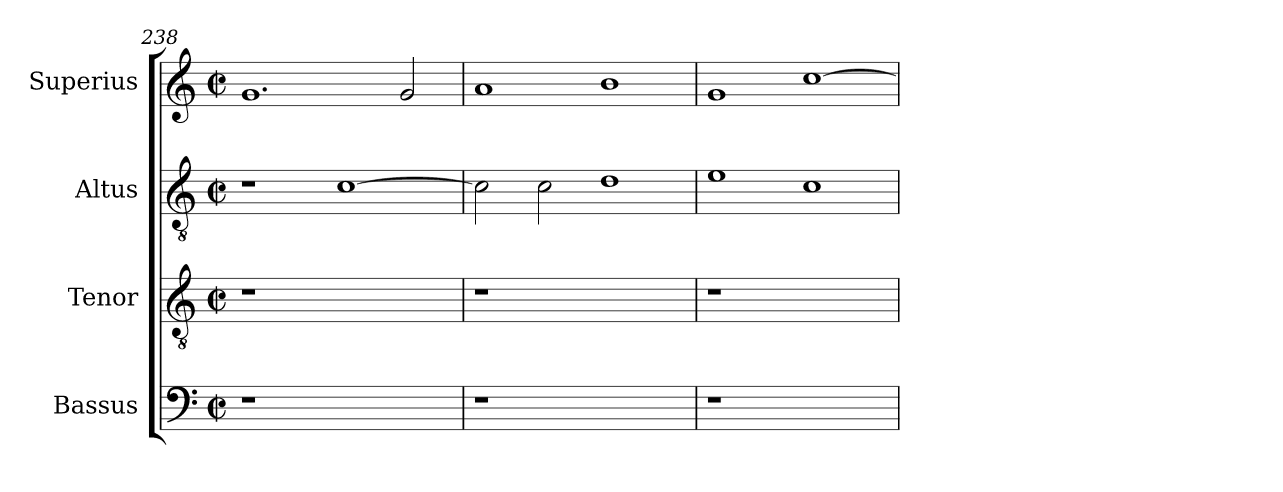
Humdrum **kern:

**kern	**kern	**kern	**kern
*part4	*part3	*part2	*part1
*staff4	*staff3	*staff2	*staff1
*I"Bassus	*I"Tenor	*I"Altus	*I"Superius
*I'B.	*I'T.	*I'A.	*I'S.
!!LO:LB:g=z
*clefF4	*clefGv2	*clefGv2	*clefG2
*	*ITrd7c12	*ITrd7c12	*
*k[]	*k[]	*k[]	*k[]
*C:	*C:	*C:	*C:
*M2/2	*M2/2	*M2/2	*M2/2
*met(c|)	*met(c|)	*met(c|)	*met(c|)
=238	=238	=238	=238
!LO:N:vis=1	!LO:N:vis=1	!	!
1r	1r	1r	1.gi
1ryy	1ryy	[>1Ci	.
.	.	.	2gi/
=239	=239	=239	=239
!LO:N:vis=1	!LO:N:vis=1	!	!
1r	1r	2Ci\]	1ai
.	.	2Ci\	.
1ryy	1ryy	1Di	1bi
=240	=240	=240	=240
!LO:N:vis=1	!LO:N:vis=1	!	!
1r	1r	1Ei	1gi
1ryy	1ryy	1Ci	[>1cci
=	=	=	=
*-	*-	*-	*-
